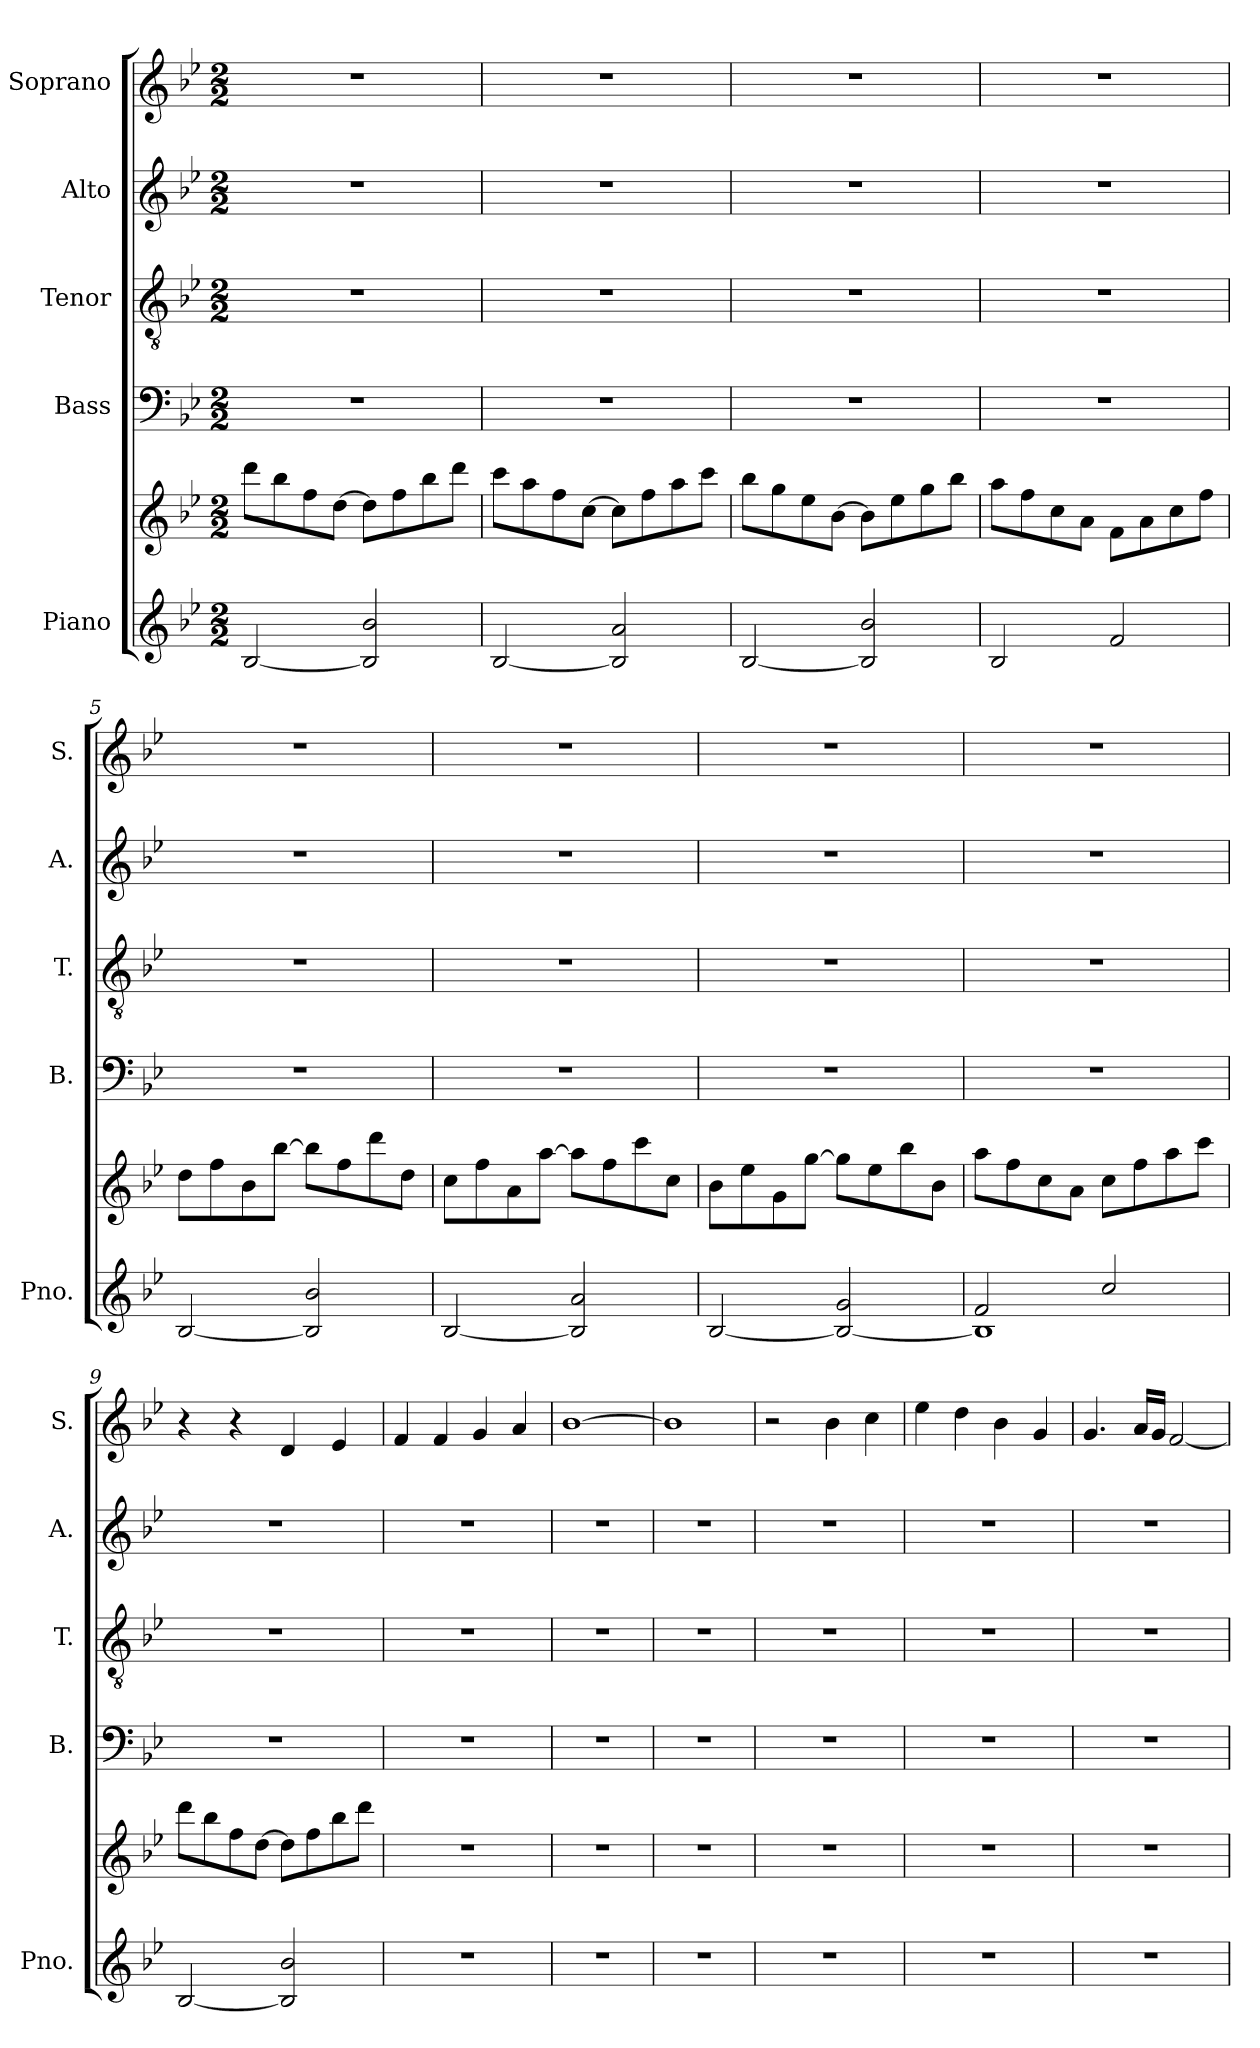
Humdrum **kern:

**kern	**kern	**kern	**kern	**kern	**kern
*part5	*part5	*part4	*part3	*part2	*part1
*staff6	*staff5	*staff4	*staff3	*staff2	*staff1
*I"Piano	*	*I"Bass	*I"Tenor	*I"Alto	*I"Soprano
*I'Pno.	*	*I'B.	*I'T.	*I'A.	*I'S.
*clefG2	*clefG2	*clefF4	*clefGv2	*clefG2	*clefG2
*k[b-e-]	*k[b-e-]	*k[b-e-]	*k[b-e-]	*k[b-e-]	*k[b-e-]
*M2/2	*M2/2	*M2/2	*M2/2	*M2/2	*M2/2
*MM132	*MM132	*MM132	*MM132	*MM132	*MM132
=1	=1	=1	=1	=1	=1
[2B-/	8ddd\L	1r	1r	1r	1r
.	8bb-\	.	.	.	.
.	8ff\	.	.	.	.
.	[8dd\J	.	.	.	.
2B-/] 2b-/	8dd\L]	.	.	.	.
.	8ff\	.	.	.	.
.	8bb-\	.	.	.	.
.	8ddd\J	.	.	.	.
=2	=2	=2	=2	=2	=2
[2B-/	8ccc\L	1r	1r	1r	1r
.	8aa\	.	.	.	.
.	8ff\	.	.	.	.
.	[8cc\J	.	.	.	.
2B-/] 2a/	8cc\L]	.	.	.	.
.	8ff\	.	.	.	.
.	8aa\	.	.	.	.
.	8ccc\J	.	.	.	.
=3	=3	=3	=3	=3	=3
[2B-/	8bb-\L	1r	1r	1r	1r
.	8gg\	.	.	.	.
.	8ee-\	.	.	.	.
.	[8b-\J	.	.	.	.
2B-/] 2b-/	8b-\L]	.	.	.	.
.	8ee-\	.	.	.	.
.	8gg\	.	.	.	.
.	8bb-\J	.	.	.	.
=4	=4	=4	=4	=4	=4
2B-/	8aa\L	1r	1r	1r	1r
.	8ff\	.	.	.	.
.	8cc\	.	.	.	.
.	8a\J	.	.	.	.
2f/	8f\L	.	.	.	.
.	8a\	.	.	.	.
.	8cc\	.	.	.	.
.	8ff\J	.	.	.	.
!!LO:LB:g=z
=5	=5	=5	=5	=5	=5
[2B-/	8dd\L	1r	1r	1r	1r
.	8ff\	.	.	.	.
.	8b-\	.	.	.	.
.	[8bb-\J	.	.	.	.
2B-/] 2b-/	8bb-\L]	.	.	.	.
.	8ff\	.	.	.	.
.	8ddd\	.	.	.	.
.	8dd\J	.	.	.	.
=6	=6	=6	=6	=6	=6
[2B-/	8cc\L	1r	1r	1r	1r
.	8ff\	.	.	.	.
.	8a\	.	.	.	.
.	[8aa\J	.	.	.	.
2B-/] 2a/	8aa\L]	.	.	.	.
.	8ff\	.	.	.	.
.	8ccc\	.	.	.	.
.	8cc\J	.	.	.	.
=7	=7	=7	=7	=7	=7
[2B-/	8b-\L	1r	1r	1r	1r
.	8ee-\	.	.	.	.
.	8g\	.	.	.	.
.	[8gg\J	.	.	.	.
2B-/_ 2g/	8gg\L]	.	.	.	.
.	8ee-\	.	.	.	.
.	8bb-\	.	.	.	.
.	8b-\J	.	.	.	.
=8	=8	=8	=8	=8	=8
*^	*	*	*	*	*
1B-]	2f/	8aa\L	1r	1r	1r	1r
.	.	8ff\	.	.	.	.
.	.	8cc\	.	.	.	.
.	.	8a\J	.	.	.	.
.	2cc/	8cc\L	.	.	.	.
.	.	8ff\	.	.	.	.
.	.	8aa\	.	.	.	.
.	.	8ccc\J	.	.	.	.
*v	*v	*	*	*	*	*
!!LO:PB:g=z
=9	=9	=9	=9	=9	=9
[2B-/	8ddd\L	1r	1r	1r	4r
.	8bb-\	.	.	.	.
.	8ff\	.	.	.	4r
.	[8dd\J	.	.	.	.
2B-/] 2b-/	8dd\L]	.	.	.	4d/
.	8ff\	.	.	.	.
.	8bb-\	.	.	.	4e-/
.	8ddd\J	.	.	.	.
=10	=10	=10	=10	=10	=10
1r	1r	1r	1r	1r	4f/
.	.	.	.	.	4f/
.	.	.	.	.	4g/
.	.	.	.	.	4a/
=11	=11	=11	=11	=11	=11
1r	1r	1r	1r	1r	[1b-
=12	=12	=12	=12	=12	=12
1r	1r	1r	1r	1r	1b-]
=13	=13	=13	=13	=13	=13
1r	1r	1r	1r	1r	2r
.	.	.	.	.	4b-\
.	.	.	.	.	4cc\
=14	=14	=14	=14	=14	=14
1r	1r	1r	1r	1r	4ee-\
.	.	.	.	.	4dd\
.	.	.	.	.	4b-\
.	.	.	.	.	4g/
=15	=15	=15	=15	=15	=15
1r	1r	1r	1r	1r	4.g/
.	.	.	.	.	16a/LL
.	.	.	.	.	16g/JJ
.	.	.	.	.	[2f/
=	=	=	=	=	=
*-	*-	*-	*-	*-	*-
